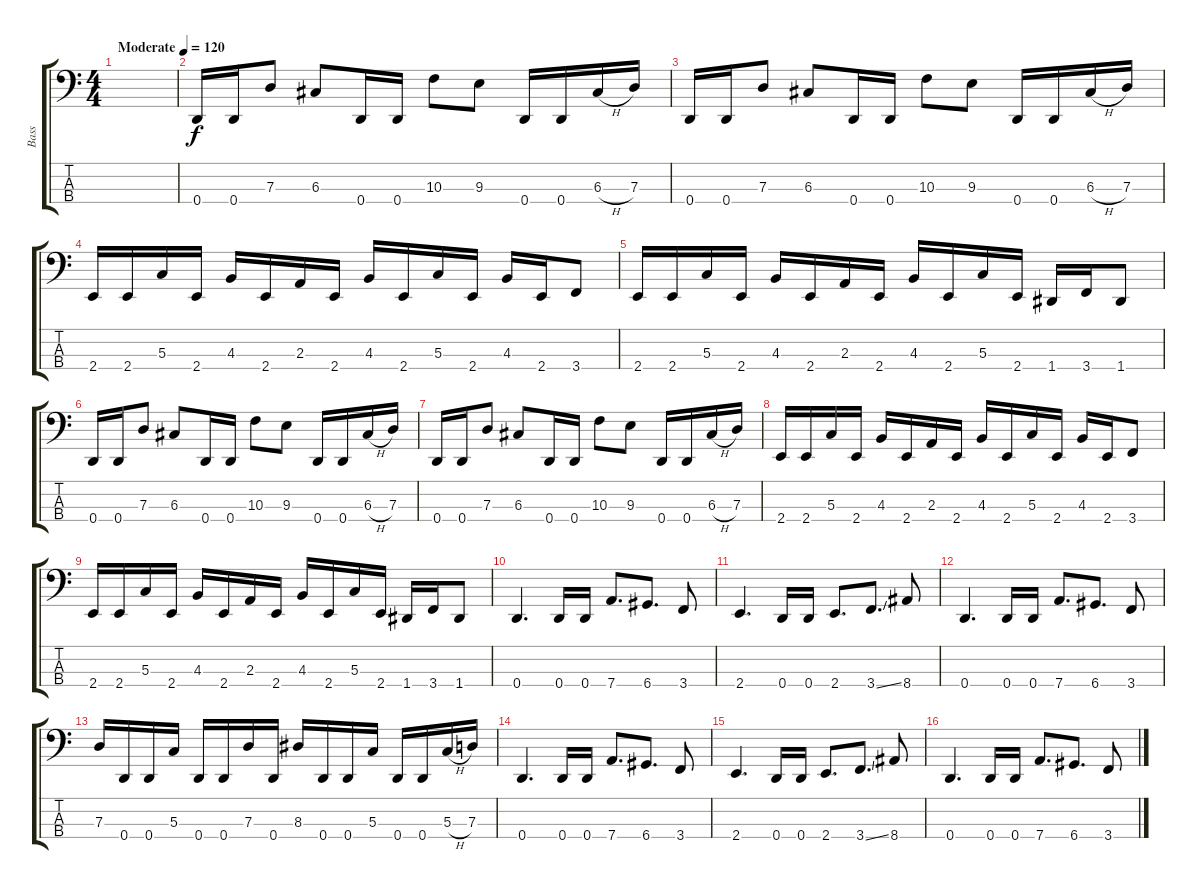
\track ("Bass" "Bass") {instrument electricbassfinger}
\staff {score tabs}
\tuning (F2 C2 G1 D1) {hide}
\ts (4 4)
\tempo (120 "Moderate")
\clef f4
\ks c
|
0.4.16 0.4.16 7.3.8 6.3.8 0.4.16 0.4.16 10.3.8 9.3.8 0.4.16 0.4.16 6.3{h}.16 7.3.16 |
0.4.16 0.4.16 7.3.8 6.3.8 0.4.16 0.4.16 10.3.8 9.3.8 0.4.16 0.4.16 6.3{h}.16 7.3.16 |
2.4.16 2.4.16 5.3.16 2.4.16 4.3.16 2.4.16 2.3.16 2.4.16 4.3.16 2.4.16 5.3.16 2.4.16 4.3.16 2.4.16 3.4.8 |
2.4.16 2.4.16 5.3.16 2.4.16 4.3.16 2.4.16 2.3.16 2.4.16 4.3.16 2.4.16 5.3.16 2.4.16 1.4.16 3.4.16 1.4.8 |
0.4.16 0.4.16 7.3.8 6.3.8 0.4.16 0.4.16 10.3.8 9.3.8 0.4.16 0.4.16 6.3{h}.16 7.3.16 |
0.4.16 0.4.16 7.3.8 6.3.8 0.4.16 0.4.16 10.3.8 9.3.8 0.4.16 0.4.16 6.3{h}.16 7.3.16 |
2.4.16 2.4.16 5.3.16 2.4.16 4.3.16 2.4.16 2.3.16 2.4.16 4.3.16 2.4.16 5.3.16 2.4.16 4.3.16 2.4.16 3.4.8 |
2.4.16 2.4.16 5.3.16 2.4.16 4.3.16 2.4.16 2.3.16 2.4.16 4.3.16 2.4.16 5.3.16 2.4.16 1.4.16 3.4.16 1.4.8 |
0.4.4{d} 0.4.16 0.4.16 7.4.8{d} 6.4.8{d} 3.4.8 |
2.4.4{d} 0.4.16 0.4.16 2.4.8{d} 3.4{ss}.8{d} 8.4.8 |
0.4.4{d} 0.4.16 0.4.16 7.4.8{d} 6.4.8{d} 3.4.8 |
7.3.16 0.4.16 0.4.16 5.3.16 0.4.16 0.4.16 7.3.16 0.4.16 8.3.16 0.4.16 0.4.16 5.3.16 0.4.16 0.4.16 5.3{h}.16 7.3.16 |
0.4.4{d} 0.4.16 0.4.16 7.4.8{d} 6.4.8{d} 3.4.8 |
2.4.4{d} 0.4.16 0.4.16 2.4.8{d} 3.4{ss}.8{d} 8.4.8 |
0.4.4{d} 0.4.16 0.4.16 7.4.8{d} 6.4.8{d} 3.4.8
